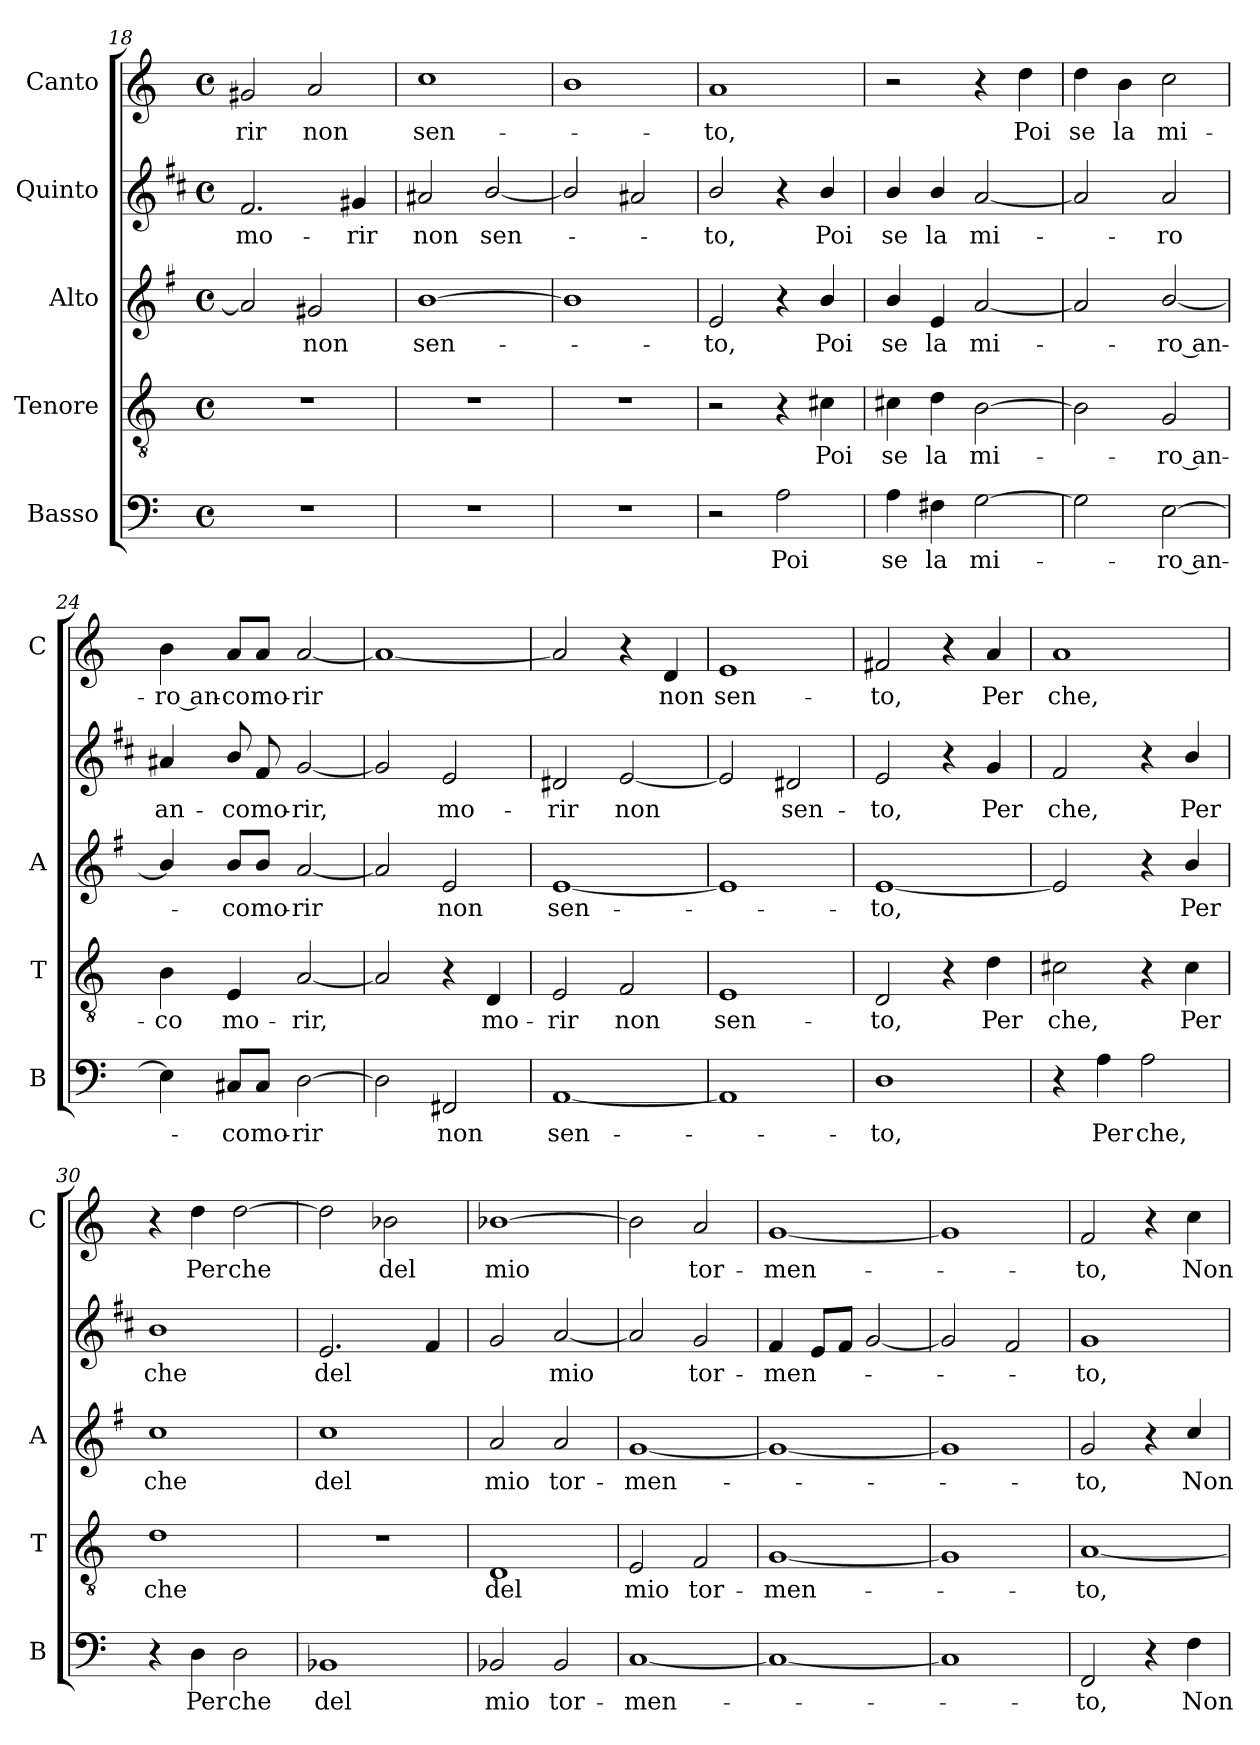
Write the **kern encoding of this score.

**kern	**text	**kern	**text	**kern	**text	**kern	**text	**kern	**text
*part5	*part5	*part4	*part4	*part3	*part3	*part2	*part2	*part1	*part1
*staff5	*staff5	*staff4	*staff4	*staff3	*staff3	*staff2	*staff2	*staff1	*staff1
*I"Basso	*	*I"Tenore	*	*I"Alto	*	*I"Quinto	*	*I"Canto	*
*I'B	*	*I'T	*	*I'A	*	*	*	*I'C	*
*clefF4	*	*clefGv2	*	*clefG2	*	*clefG2	*	*clefG2	*
*	*	*	*	*ITrd4c7	*	*ITrd1c2	*	*	*
*k[]	*	*k[]	*	*k[]	*	*k[]	*	*k[]	*
*C:	*	*C:	*	*C:	*	*C:	*	*C:	*
*M4/4	*	*M4/4	*	*M4/4	*	*M4/4	*	*M4/4	*
*met(c)	*	*met(c)	*	*met(c)	*	*met(c)	*	*met(c)	*
=18	=18	=18	=18	=18	=18	=18	=18	=18	=18
!	!	!	!	!	!	!	!LO:LY:b	!	!LO:LY:b
1r	.	1r	.	2d/]	.	2.e/	mo-	2g#X/	-rir
!	!	!	!	!	!LO:LY:b	!	!	!	!LO:LY:b
.	.	.	.	2c#X/	non	.	.	2a/	non
!	!	!	!	!	!	!	!LO:LY:b	!	!
.	.	.	.	.	.	4f#X/	-rir	.	.
=19	=19	=19	=19	=19	=19	=19	=19	=19	=19
!	!	!	!	!	!LO:LY:b	!	!LO:LY:b	!	!LO:LY:b
1r	.	1r	.	[1e	sen-	2g#X/	non	1cc	sen-
!	!	!	!	!	!	!	!LO:LY:b	!	!
.	.	.	.	.	.	[2a/	sen-	.	.
=20	=20	=20	=20	=20	=20	=20	=20	=20	=20
1r	.	1r	.	1e]	.	2a/]	.	1b	.
.	.	.	.	.	.	2g#X/	.	.	.
=21	=21	=21	=21	=21	=21	=21	=21	=21	=21
!	!	!	!	!	!LO:LY:b	!	!LO:LY:b	!	!LO:LY:b
2r	.	2r	.	2A/	-to,	2a/	-to,	1a	-to,
!	!LO:LY:b	!	!	!	!	!	!	!	!
2A\	Poi	4r	.	4r	.	4r	.	.	.
!	!	!	!LO:LY:b	!	!LO:LY:b	!	!LO:LY:b	!	!
.	.	4c#X\	Poi	4e/	Poi	4a/	Poi	.	.
=22	=22	=22	=22	=22	=22	=22	=22	=22	=22
!	!LO:LY:b	!	!LO:LY:b	!	!LO:LY:b	!	!LO:LY:b	!	!
4A\	se	4c#X\	se	4e/	se	4a/	se	2r	.
!	!LO:LY:b	!	!LO:LY:b	!	!LO:LY:b	!	!LO:LY:b	!	!
4F#X\	la	4d\	la	4A/	la	4a/	la	.	.
!	!LO:LY:b	!	!LO:LY:b	!	!LO:LY:b	!	!LO:LY:b	!	!
[2G\	mi-	[2B\	mi-	[2d/	mi-	[2g/	mi-	4r	.
!	!	!	!	!	!	!	!	!	!LO:LY:b
.	.	.	.	.	.	.	.	4dd\	Poi
=23	=23	=23	=23	=23	=23	=23	=23	=23	=23
!	!	!	!	!	!	!	!	!	!LO:LY:b
2G\]	.	2B\]	.	2d/]	.	2g/]	.	4dd\	se
!	!	!	!	!	!	!	!	!	!LO:LY:b
.	.	.	.	.	.	.	.	4b\	la
!	!LO:LY:b	!	!LO:LY:b	!	!LO:LY:b	!	!LO:LY:b	!	!LO:LY:b
[2E\	-ro an-	2G/	-ro an-	[2e/	-ro an-	2g/	-ro	2cc\	mi-
!!LO:PB:g=z
=24	=24	=24	=24	=24	=24	=24	=24	=24	=24
!	!	!	!LO:LY:b	!	!	!	!LO:LY:b	!	!LO:LY:b
4E\]	.	4B\	-co	4e/]	.	4g#X/	an-	4b\	-ro an-
!	!LO:LY:b	!	!LO:LY:b	!	!LO:LY:b	!	!LO:LY:b	!	!LO:LY:b
8C#X/L	-co	4E/	mo-	8e/L	-co	8a/	-co	8a/L	-co
!	!LO:LY:b	!	!	!	!LO:LY:b	!	!LO:LY:b	!	!LO:LY:b
8C#/J	mo-	.	.	8e/J	mo-	8e/	mo-	8a/J	mo-
!	!LO:LY:b	!	!LO:LY:b	!	!LO:LY:b	!	!LO:LY:b	!	!LO:LY:b
[2D\	-rir	[2A/	-rir,	[2d/	-rir	[2f/	-rir,	[2a/	-rir
=25	=25	=25	=25	=25	=25	=25	=25	=25	=25
2D\]	.	2A/]	.	2d/]	.	2f/]	.	1a_	.
!	!LO:LY:b	!	!	!	!LO:LY:b	!	!LO:LY:b	!	!
2FF#X/	non	4r	.	2A/	non	2d/	mo-	.	.
!	!	!	!LO:LY:b	!	!	!	!	!	!
.	.	4D/	mo-	.	.	.	.	.	.
=26	=26	=26	=26	=26	=26	=26	=26	=26	=26
!	!LO:LY:b	!	!LO:LY:b	!	!LO:LY:b	!	!LO:LY:b	!	!
[1AA	sen-	2E/	-rir	[1A	sen-	2c#X/	-rir	2a/]	.
!	!	!	!LO:LY:b	!	!	!	!LO:LY:b	!	!
.	.	2F/	non	.	.	[2d/	non	4r	.
!	!	!	!	!	!	!	!	!	!LO:LY:b
.	.	.	.	.	.	.	.	4d/	non
=27	=27	=27	=27	=27	=27	=27	=27	=27	=27
!	!	!	!LO:LY:b	!	!	!	!	!	!LO:LY:b
1AA]	.	1E	sen-	1A]	.	2d/]	.	1e	sen-
!	!	!	!	!	!	!	!LO:LY:b	!	!
.	.	.	.	.	.	2c#X/	sen-	.	.
=28	=28	=28	=28	=28	=28	=28	=28	=28	=28
!	!LO:LY:b	!	!LO:LY:b	!	!LO:LY:b	!	!LO:LY:b	!	!LO:LY:b
1D	-to,	2D/	-to,	[1A	-to,	2d/	-to,	2f#X/	-to,
.	.	4r	.	.	.	4r	.	4r	.
!	!	!	!LO:LY:b	!	!	!	!LO:LY:b	!	!LO:LY:b
.	.	4d\	Per	.	.	4f/	Per	4a/	Per
=29	=29	=29	=29	=29	=29	=29	=29	=29	=29
!	!	!	!LO:LY:b	!	!	!	!LO:LY:b	!	!LO:LY:b
4r	.	2c#X\	che,	2A/]	.	2e/	che,	1a	che,
!	!LO:LY:b	!	!	!	!	!	!	!	!
4A\	Per	.	.	.	.	.	.	.	.
!	!LO:LY:b	!	!	!	!	!	!	!	!
2A\	che,	4r	.	4r	.	4r	.	.	.
!	!	!	!LO:LY:b	!	!LO:LY:b	!	!LO:LY:b	!	!
.	.	4c#\	Per	4e/	Per	4a/	Per	.	.
=30	=30	=30	=30	=30	=30	=30	=30	=30	=30
!	!	!	!LO:LY:b	!	!LO:LY:b	!	!LO:LY:b	!	!
4r	.	1d	che	1f	che	1a	che	4r	.
!	!LO:LY:b	!	!	!	!	!	!	!	!LO:LY:b
4D\	Per	.	.	.	.	.	.	4dd\	Per
!	!LO:LY:b	!	!	!	!	!	!	!	!LO:LY:b
2D\	che	.	.	.	.	.	.	[2dd\	che
=31	=31	=31	=31	=31	=31	=31	=31	=31	=31
!	!LO:LY:b	!	!	!	!LO:LY:b	!	!LO:LY:b	!	!
1BB-X	del	1r	.	1f	del	2.d/	del	2dd\]	.
!	!	!	!	!	!	!	!	!	!LO:LY:b
.	.	.	.	.	.	.	.	2b-X\	del
.	.	.	.	.	.	4e/	.	.	.
!!LO:LB:g=z
=32	=32	=32	=32	=32	=32	=32	=32	=32	=32
!	!LO:LY:b	!	!LO:LY:b	!	!LO:LY:b	!	!	!	!LO:LY:b
2BB-X/	mio	1D	del	2d/	mio	2f/	.	[1b-X	mio
!	!LO:LY:b	!	!	!	!LO:LY:b	!	!LO:LY:b	!	!
2BB-/	tor-	.	.	2d/	tor-	[2g/	mio	.	.
=33	=33	=33	=33	=33	=33	=33	=33	=33	=33
!	!LO:LY:b	!	!LO:LY:b	!	!LO:LY:b	!	!	!	!
[1C	-men-	2E/	mio	[1c	-men-	2g/]	.	2b-\]	.
!	!	!	!LO:LY:b	!	!	!	!LO:LY:b	!	!LO:LY:b
.	.	2F/	tor-	.	.	2f/	tor-	2a/	tor-
=34	=34	=34	=34	=34	=34	=34	=34	=34	=34
!	!	!	!LO:LY:b	!	!	!	!LO:LY:b	!	!LO:LY:b
1C_	.	[1G	-men-	1c_	.	4e/	-men-	[1g	-men-
.	.	.	.	.	.	8d/L	.	.	.
.	.	.	.	.	.	8e/J	.	.	.
.	.	.	.	.	.	[2f/	.	.	.
=35	=35	=35	=35	=35	=35	=35	=35	=35	=35
1C]	.	1G]	.	1c]	.	2f/]	.	1g]	.
.	.	.	.	.	.	2e/	.	.	.
=36	=36	=36	=36	=36	=36	=36	=36	=36	=36
!	!LO:LY:b	!	!LO:LY:b	!	!LO:LY:b	!	!LO:LY:b	!	!LO:LY:b
2FF/	-to,	[1A	-to,	2c/	-to,	1f	-to,	2f/	-to,
4r	.	.	.	4r	.	.	.	4r	.
!	!LO:LY:b	!	!	!	!LO:LY:b	!	!	!	!LO:LY:b
4F\	Non	.	.	4f/	Non	.	.	4cc\	Non
=	=	=	=	=	=	=	=	=	=
*-	*-	*-	*-	*-	*-	*-	*-	*-	*-
